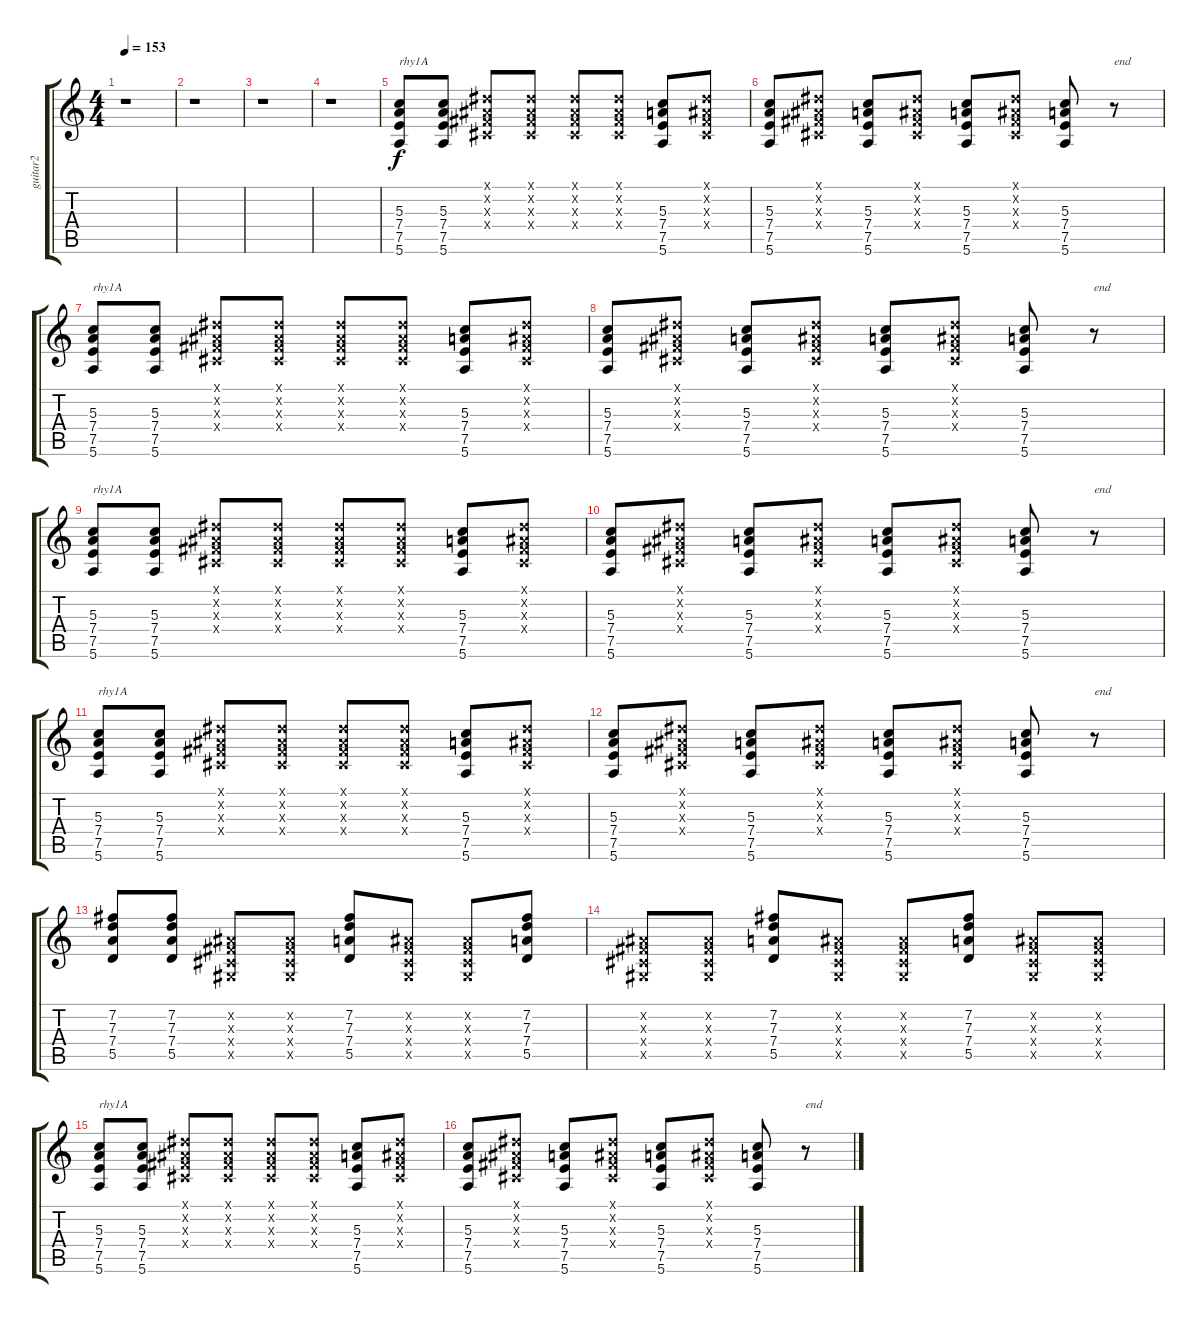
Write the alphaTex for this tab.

\track ("guitar2" "guitar2") {instrument acousticguitarsteel}
\staff {score tabs}
\tuning (E4 B3 G3 D3 A2 E2) {hide}
\ts (4 4)
\tempo 153
\clef g2
\ks c
r.1{dy f instrument acousticguitarsteel} |
r.1 |
r.1 |
r.1 |
(5.3 7.4 7.5 5.6).8{txt "rhy1A"} (5.3 7.4 7.5 5.6).8 (-1.1{x} -1.2{x} -1.3{x} -1.4{x}).8 (-1.1{x} -1.2{x} -1.3{x} -1.4{x}).8 (-1.1{x} -1.2{x} -1.3{x} -1.4{x}).8 (-1.1{x} -1.2{x} -1.3{x} -1.4{x}).8 (5.3 7.4 7.5 5.6).8 (-1.1{x} -1.2{x} -1.3{x} -1.4{x}).8 |
(5.3 7.4 7.5 5.6).8 (-1.1{x} -1.2{x} -1.3{x} -1.4{x}).8 (5.3 7.4 7.5 5.6).8 (-1.1{x} -1.2{x} -1.3{x} -1.4{x}).8 (5.3 7.4 7.5 5.6).8 (-1.1{x} -1.2{x} -1.3{x} -1.4{x}).8 (5.3 7.4 7.5 5.6).8 r.8{txt "end"} |
(5.3 7.4 7.5 5.6).8{txt "rhy1A"} (5.3 7.4 7.5 5.6).8 (-1.1{x} -1.2{x} -1.3{x} -1.4{x}).8 (-1.1{x} -1.2{x} -1.3{x} -1.4{x}).8 (-1.1{x} -1.2{x} -1.3{x} -1.4{x}).8 (-1.1{x} -1.2{x} -1.3{x} -1.4{x}).8 (5.3 7.4 7.5 5.6).8 (-1.1{x} -1.2{x} -1.3{x} -1.4{x}).8 |
(5.3 7.4 7.5 5.6).8 (-1.1{x} -1.2{x} -1.3{x} -1.4{x}).8 (5.3 7.4 7.5 5.6).8 (-1.1{x} -1.2{x} -1.3{x} -1.4{x}).8 (5.3 7.4 7.5 5.6).8 (-1.1{x} -1.2{x} -1.3{x} -1.4{x}).8 (5.3 7.4 7.5 5.6).8 r.8{txt "end"} |
(5.3 7.4 7.5 5.6).8{txt "rhy1A"} (5.3 7.4 7.5 5.6).8 (-1.1{x} -1.2{x} -1.3{x} -1.4{x}).8 (-1.1{x} -1.2{x} -1.3{x} -1.4{x}).8 (-1.1{x} -1.2{x} -1.3{x} -1.4{x}).8 (-1.1{x} -1.2{x} -1.3{x} -1.4{x}).8 (5.3 7.4 7.5 5.6).8 (-1.1{x} -1.2{x} -1.3{x} -1.4{x}).8 |
(5.3 7.4 7.5 5.6).8 (-1.1{x} -1.2{x} -1.3{x} -1.4{x}).8 (5.3 7.4 7.5 5.6).8 (-1.1{x} -1.2{x} -1.3{x} -1.4{x}).8 (5.3 7.4 7.5 5.6).8 (-1.1{x} -1.2{x} -1.3{x} -1.4{x}).8 (5.3 7.4 7.5 5.6).8 r.8{txt "end"} |
(5.3 7.4 7.5 5.6).8{txt "rhy1A"} (5.3 7.4 7.5 5.6).8 (-1.1{x} -1.2{x} -1.3{x} -1.4{x}).8 (-1.1{x} -1.2{x} -1.3{x} -1.4{x}).8 (-1.1{x} -1.2{x} -1.3{x} -1.4{x}).8 (-1.1{x} -1.2{x} -1.3{x} -1.4{x}).8 (5.3 7.4 7.5 5.6).8 (-1.1{x} -1.2{x} -1.3{x} -1.4{x}).8 |
(5.3 7.4 7.5 5.6).8 (-1.1{x} -1.2{x} -1.3{x} -1.4{x}).8 (5.3 7.4 7.5 5.6).8 (-1.1{x} -1.2{x} -1.3{x} -1.4{x}).8 (5.3 7.4 7.5 5.6).8 (-1.1{x} -1.2{x} -1.3{x} -1.4{x}).8 (5.3 7.4 7.5 5.6).8 r.8{txt "end"} |
(7.2 7.3 7.4 5.5).8 (7.2 7.3 7.4 5.5).8 (-1.2{x} -1.3{x} -1.4{x} -1.5{x}).8 (-1.2{x} -1.3{x} -1.4{x} -1.5{x}).8 (7.2 7.3 7.4 5.5).8 (-1.2{x} -1.3{x} -1.4{x} -1.5{x}).8 (-1.2{x} -1.3{x} -1.4{x} -1.5{x}).8 (7.2 7.3 7.4 5.5).8 |
(-1.2{x} -1.3{x} -1.4{x} -1.5{x}).8 (-1.2{x} -1.3{x} -1.4{x} -1.5{x}).8 (7.2 7.3 7.4 5.5).8 (-1.2{x} -1.3{x} -1.4{x} -1.5{x}).8 (-1.2{x} -1.3{x} -1.4{x} -1.5{x}).8 (7.2 7.3 7.4 5.5).8 (-1.2{x} -1.3{x} -1.4{x} -1.5{x}).8 (-1.2{x} -1.3{x} -1.4{x} -1.5{x}).8 |
(5.3 7.4 7.5 5.6).8{txt "rhy1A"} (5.3 7.4 7.5 5.6).8 (-1.1{x} -1.2{x} -1.3{x} -1.4{x}).8 (-1.1{x} -1.2{x} -1.3{x} -1.4{x}).8 (-1.1{x} -1.2{x} -1.3{x} -1.4{x}).8 (-1.1{x} -1.2{x} -1.3{x} -1.4{x}).8 (5.3 7.4 7.5 5.6).8 (-1.1{x} -1.2{x} -1.3{x} -1.4{x}).8 |
(5.3 7.4 7.5 5.6).8 (-1.1{x} -1.2{x} -1.3{x} -1.4{x}).8 (5.3 7.4 7.5 5.6).8 (-1.1{x} -1.2{x} -1.3{x} -1.4{x}).8 (5.3 7.4 7.5 5.6).8 (-1.1{x} -1.2{x} -1.3{x} -1.4{x}).8 (5.3 7.4 7.5 5.6).8 r.8{txt "end"}
